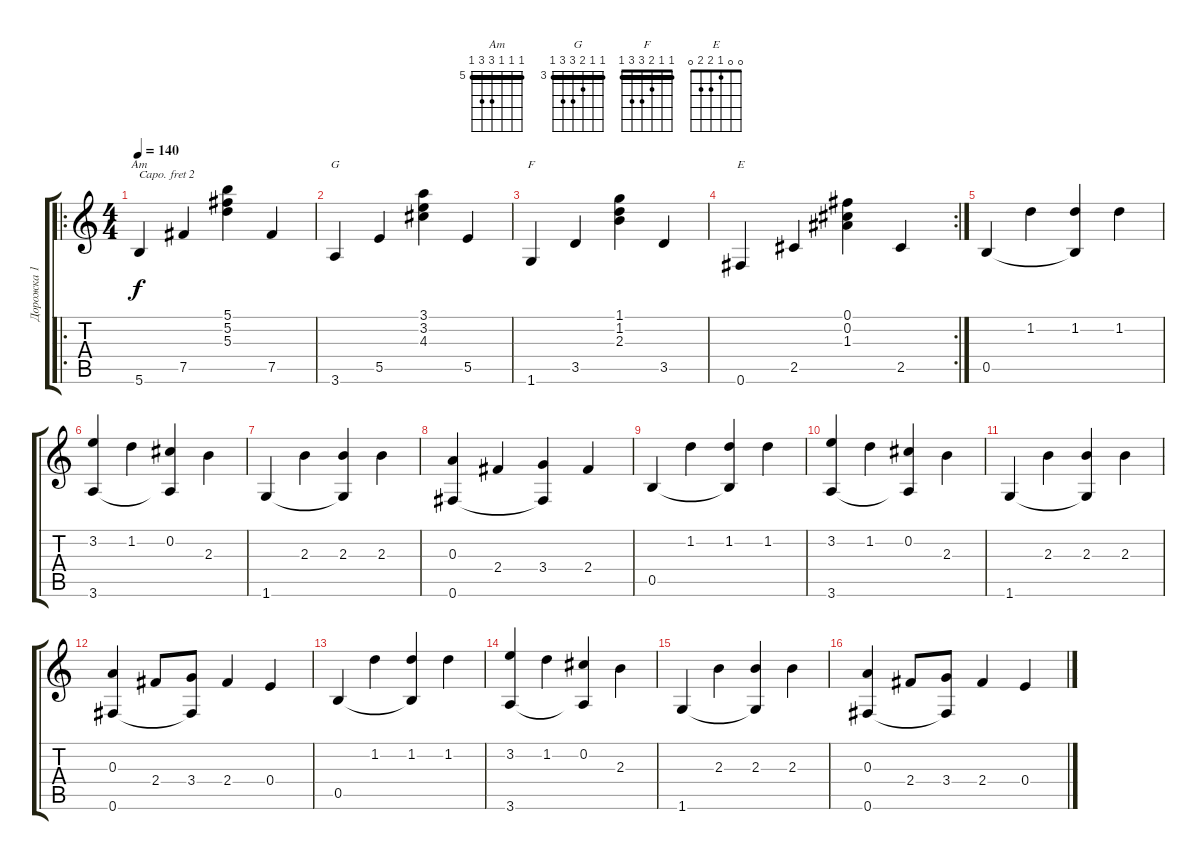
\track ("Дорожка 1" "Дорожка 1") {instrument acousticguitarsteel}
\staff {score tabs}
\capo 2
\tuning (E4 B3 G3 D3 A2 E2) {hide}
\chord ("Am" 5 5 5 7 7 5) {firstfret 5 barre 5}
\chord ("G" 3 3 4 5 5 3) {firstfret 3 barre 3}
\chord ("F" 1 1 2 3 3 1) {barre 1}
\chord ("E" 0 0 1 2 2 0)
\ro
\ts (4 4)
\tempo 140
\clef g2
\ks c
5.6.4{ch "Am" dy f} 7.5.4 (5.1 5.2 5.3).4 7.5.4 |
3.6.4{ch "G"} 5.5.4 (3.1 3.2 4.3).4 5.5.4 |
1.6.4{ch "F"} 3.5.4 (1.1 1.2 2.3).4 3.5.4 |
\rc 2
0.6.4{ch "E"} 2.5.4 (0.1 0.2 1.3).4 2.5.4 |
0.5.4 1.2.4 (1.2 0.5{t}).4 1.2.4 |
(3.2 3.6).4 1.2.4 (0.2 3.6{t}).4 2.3.4 |
1.6.4 2.3.4 (2.3 1.6{t}).4 2.3.4 |
(0.3 0.6).4 2.4.4 (3.4 0.6{t}).4 2.4.4 |
0.5.4 1.2.4 (1.2 0.5{t}).4 1.2.4 |
(3.2 3.6).4 1.2.4 (0.2 3.6{t}).4 2.3.4 |
1.6.4 2.3.4 (2.3 1.6{t}).4 2.3.4 |
(0.3 0.6).4 2.4.8 (3.4 0.6{t}).8 2.4.4 0.4.4 |
0.5.4 1.2.4 (1.2 0.5{t}).4 1.2.4 |
(3.2 3.6).4 1.2.4 (0.2 3.6{t}).4 2.3.4 |
1.6.4 2.3.4 (2.3 1.6{t}).4 2.3.4 |
(0.3 0.6).4 2.4.8 (3.4 0.6{t}).8 2.4.4 0.4.4
